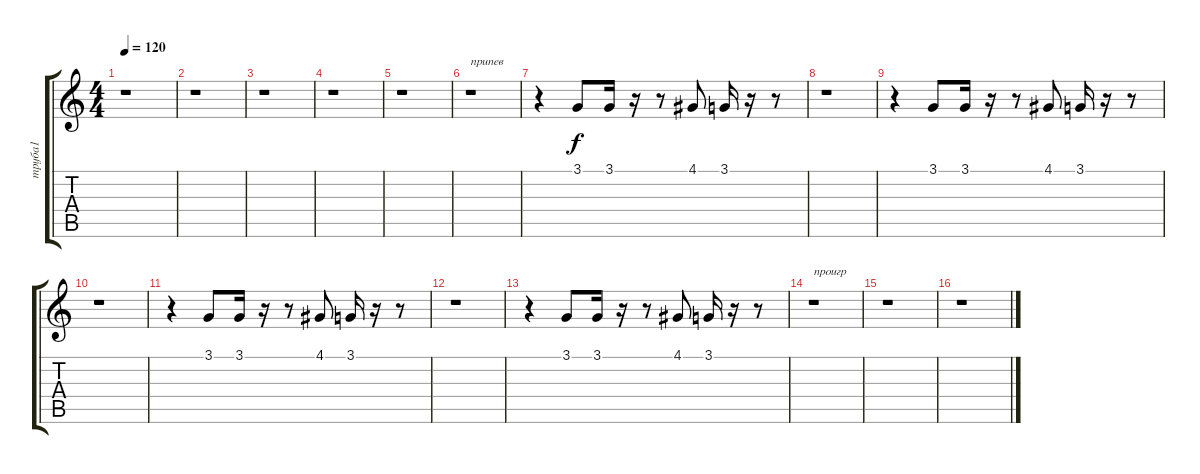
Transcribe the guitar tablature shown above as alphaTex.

\track ("труба1" "труба1") {instrument trumpet}
\staff {score tabs}
\tuning (E4 B3 G3 D3 A2 E2) {hide}
\ts (4 4)
\tempo 120
\clef g2
\ks c
r.1{dy f} |
r.1 |
r.1 |
r.1 |
r.1 |
r.1{txt "припев"} |
r.4 3.1.8 3.1.16 r.16 r.8 4.1.8 3.1.16 r.16 r.8 |
r.1 |
r.4 3.1.8 3.1.16 r.16 r.8 4.1.8 3.1.16 r.16 r.8 |
r.1 |
r.4 3.1.8 3.1.16 r.16 r.8 4.1.8 3.1.16 r.16 r.8 |
r.1 |
r.4 3.1.8 3.1.16 r.16 r.8 4.1.8 3.1.16 r.16 r.8 |
r.1{txt "проигр"} |
r.1 |
r.1
